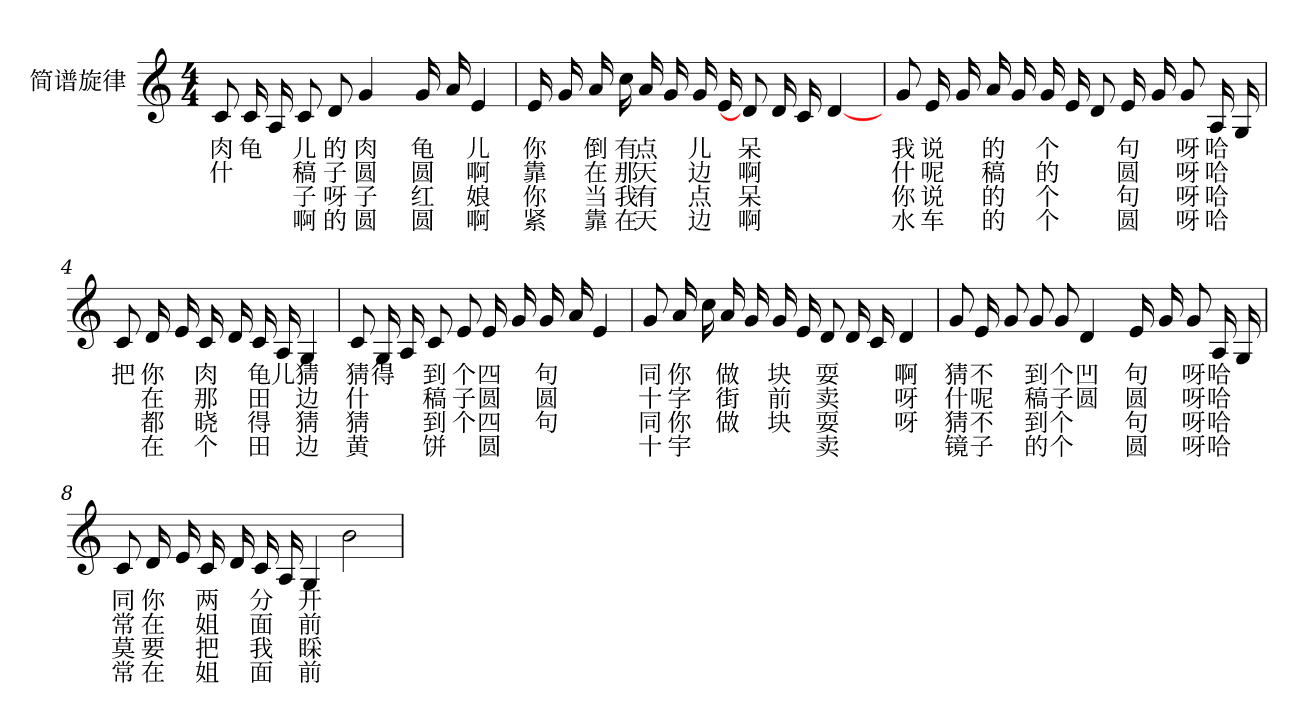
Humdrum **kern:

**kern	**text	**text	**text	**text
*part1	*part1	*part1	*part1	*part1
*staff1	*staff1	*staff1	*staff1	*staff1
*I"简谱旋律	*	*	*	*
*k[]	*	*	*	*
*M4/4	*	*	*	*
=1	=1	=1	=1	=1
8c	肉	什	.	.
16c	龟	.	.	.
16A	.	.	.	.
8c	儿	稿	子	啊
8d	的	子	呀	的
!LO:N:vis=4	!	!	!	!
4.g	肉	圆	子	圆
16g	龟	圆	红	圆
16a	.	.	.	.
4e	儿	啊	娘	啊
=2	=2	=2	=2	=2
16e	你	靠	你	紧
16g	.	.	.	.
16a	倒	在	当	靠
16cc	有	那	我	在
16a	点	天	有	天
16g	.	.	.	.
16g	儿	边	点	边
16e	.	.	.	.
8d]	呆	啊	呆	啊
16d	.	.	.	.
16c	.	.	.	.
!LO:N:vis=4	!	!	!	!
[4.d	.	.	.	.
=3	=3	=3	=3	=3
8g	我	什	你	水
16e	说	呢	说	车
16g	.	.	.	.
16a	的	稿	的	的
16g	.	.	.	.
16g	个	的	个	个
16e	.	.	.	.
8d	.	.	.	.
16e	句	圆	句	圆
16g	.	.	.	.
8g	呀	呀	呀	呀
16A	哈	哈	哈	哈
16G	.	.	.	.
=4	=4	=4	=4	=4
8c	把	.	.	.
16d	你	在	都	在
16e	.	.	.	.
16c	肉	那	晓	个
16d	.	.	.	.
16c	龟	田	得	田
16A	儿	.	.	.
4G	猜	边	猜	边
=5	=5	=5	=5	=5
8c	猜	什	猜	黄
16G	得	.	.	.
16A	.	.	.	.
8c	到	稿	到	饼
8e	个	子	个	.
16e	四	圆	四	圆
16g	.	.	.	.
16g	句	圆	句	.
16a	.	.	.	.
4e	.	.	.	.
=6	=6	=6	=6	=6
8g	同	十	同	十
16a	你	字	你	宇
16cc	.	.	.	.
16a	做	街	做	.
16g	.	.	.	.
16g	块	前	块	.
16e	.	.	.	.
8d	耍	卖	耍	卖
16d	.	.	.	.
16c	.	.	.	.
4d	啊	呀	呀	.
=7	=7	=7	=7	=7
8g	猜	什	猜	镜
16e	不	呢	不	子
8g	.	.	.	.
8g	到	稿	到	的
8g	个	子	个	个
!LO:N:vis=4	!	!	!	!
4.d	凹	圆	.	.
16e	句	圆	句	圆
16g	.	.	.	.
8g	呀	呀	呀	呀
16A	哈	哈	哈	哈
16G	.	.	.	.
=8	=8	=8	=8	=8
8c	同	常	莫	常
16d	你	在	要	在
16e	.	.	.	.
16c	两	姐	把	姐
16d	.	.	.	.
16c	分	面	我	面
16A	.	.	.	.
4G	开	前	睬	前
2b	.	.	.	.
=	=	=	=	=
*-	*-	*-	*-	*-
